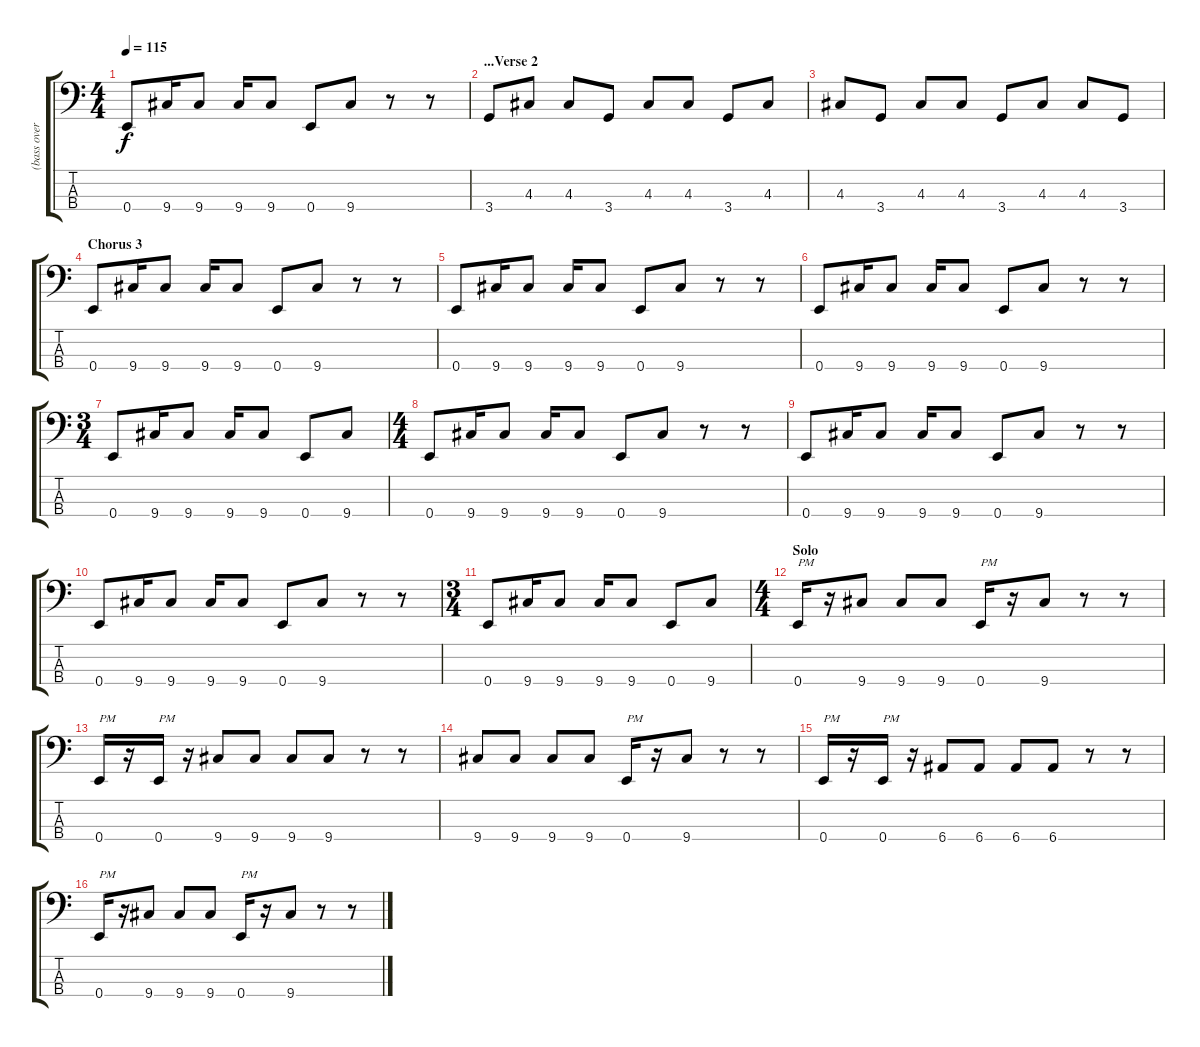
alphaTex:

\track ("(bass overdub 2 left)" "(bass over") {instrument electricbasspick}
\staff {score tabs}
\tuning (G2 D2 A1 E1) {hide}
\ts (4 4)
\tempo 115
\clef f4
\ks c
0.4.8{dy f} 9.4.16 9.4.8 9.4.16 9.4.8 0.4.8 9.4.8 r.8 r.8 |
\section ("" "...Verse 2")
3.4.8 4.3.8 4.3.8 3.4.8 4.3.8 4.3.8 3.4.8 4.3.8 |
4.3.8 3.4.8 4.3.8 4.3.8 3.4.8 4.3.8 4.3.8 3.4.8 |
\section ("" "Chorus 3")
0.4.8 9.4.16 9.4.8 9.4.16 9.4.8 0.4.8 9.4.8 r.8 r.8 |
0.4.8 9.4.16 9.4.8 9.4.16 9.4.8 0.4.8 9.4.8 r.8 r.8 |
0.4.8 9.4.16 9.4.8 9.4.16 9.4.8 0.4.8 9.4.8 r.8 r.8 |
\ts (3 4)
0.4.8 9.4.16 9.4.8 9.4.16 9.4.8 0.4.8 9.4.8 |
\ts (4 4)
0.4.8 9.4.16 9.4.8 9.4.16 9.4.8 0.4.8 9.4.8 r.8 r.8 |
0.4.8 9.4.16 9.4.8 9.4.16 9.4.8 0.4.8 9.4.8 r.8 r.8 |
0.4.8 9.4.16 9.4.8 9.4.16 9.4.8 0.4.8 9.4.8 r.8 r.8 |
\ts (3 4)
0.4.8 9.4.16 9.4.8 9.4.16 9.4.8 0.4.8 9.4.8 |
\ts (4 4)
\section ("" "Solo")
0.4.16{txt "PM"} r.16 9.4.8 9.4.8 9.4.8 0.4.16{txt "PM"} r.16 9.4.8 r.8 r.8 |
0.4.16{txt "PM"} r.16 0.4.16{txt "PM"} r.16 9.4.8 9.4.8 9.4.8 9.4.8 r.8 r.8 |
9.4.8 9.4.8 9.4.8 9.4.8 0.4.16{txt "PM"} r.16 9.4.8 r.8 r.8 |
0.4.16{txt "PM"} r.16 0.4.16{txt "PM"} r.16 6.4.8 6.4.8 6.4.8 6.4.8 r.8 r.8 |
0.4.16{txt "PM"} r.16 9.4.8 9.4.8 9.4.8 0.4.16{txt "PM"} r.16 9.4.8 r.8 r.8
